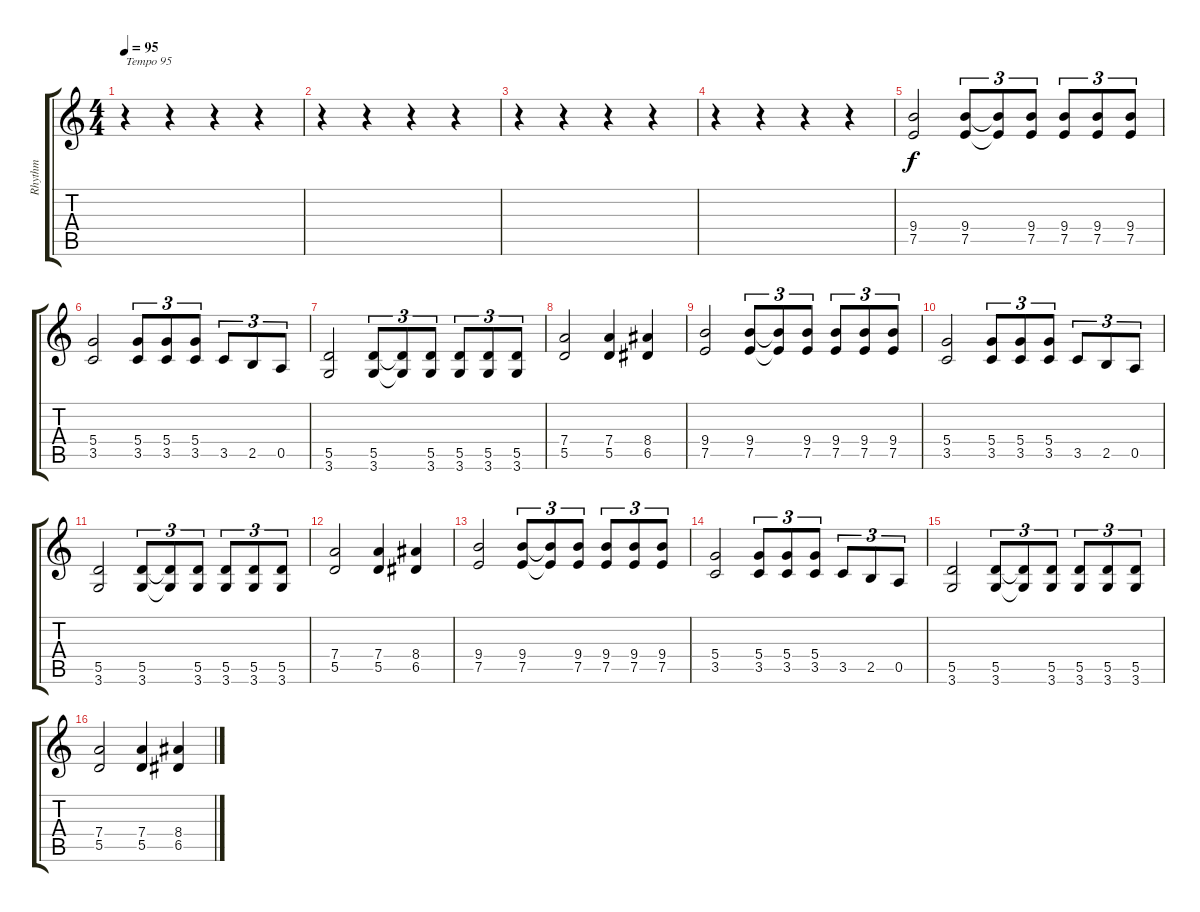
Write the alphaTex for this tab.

\track ("Rhythm" "Rhythm") {instrument overdrivenguitar}
\staff {score tabs}
\tuning (E4 B3 G3 D3 A2 E2) {hide}
\ts (4 4)
\tempo 95
\clef g2
\ks c
r.4{txt "Tempo 95" dy f} r.4 r.4 r.4 |
r.4 r.4 r.4 r.4 |
r.4 r.4 r.4 r.4 |
r.4 r.4 r.4 r.4 |
(9.4 7.5).2 (9.4 7.5).8{tu (3 2)} (9.4{t} 7.5{t}).8{tu (3 2)} (9.4 7.5).8{tu (3 2)} (9.4 7.5).8{tu (3 2)} (9.4 7.5).8{tu (3 2)} (9.4 7.5).8{tu (3 2)} |
(5.4 3.5).2 (5.4 3.5).8{tu (3 2)} (5.4 3.5).8{tu (3 2)} (5.4 3.5).8{tu (3 2)} 3.5.8{tu (3 2)} 2.5.8{tu (3 2)} 0.5.8{tu (3 2)} |
(5.5 3.6).2 (5.5 3.6).8{tu (3 2)} (5.5{t} 3.6{t}).8{tu (3 2)} (5.5 3.6).8{tu (3 2)} (5.5 3.6).8{tu (3 2)} (5.5 3.6).8{tu (3 2)} (5.5 3.6).8{tu (3 2)} |
(7.4 5.5).2 (7.4 5.5).4 (8.4 6.5).4 |
(9.4 7.5).2 (9.4 7.5).8{tu (3 2)} (9.4{t} 7.5{t}).8{tu (3 2)} (9.4 7.5).8{tu (3 2)} (9.4 7.5).8{tu (3 2)} (9.4 7.5).8{tu (3 2)} (9.4 7.5).8{tu (3 2)} |
(5.4 3.5).2 (5.4 3.5).8{tu (3 2)} (5.4 3.5).8{tu (3 2)} (5.4 3.5).8{tu (3 2)} 3.5.8{tu (3 2)} 2.5.8{tu (3 2)} 0.5.8{tu (3 2)} |
(5.5 3.6).2 (5.5 3.6).8{tu (3 2)} (5.5{t} 3.6{t}).8{tu (3 2)} (5.5 3.6).8{tu (3 2)} (5.5 3.6).8{tu (3 2)} (5.5 3.6).8{tu (3 2)} (5.5 3.6).8{tu (3 2)} |
(7.4 5.5).2 (7.4 5.5).4 (8.4 6.5).4 |
(9.4 7.5).2 (9.4 7.5).8{tu (3 2)} (9.4{t} 7.5{t}).8{tu (3 2)} (9.4 7.5).8{tu (3 2)} (9.4 7.5).8{tu (3 2)} (9.4 7.5).8{tu (3 2)} (9.4 7.5).8{tu (3 2)} |
(5.4 3.5).2 (5.4 3.5).8{tu (3 2)} (5.4 3.5).8{tu (3 2)} (5.4 3.5).8{tu (3 2)} 3.5.8{tu (3 2)} 2.5.8{tu (3 2)} 0.5.8{tu (3 2)} |
(5.5 3.6).2 (5.5 3.6).8{tu (3 2)} (5.5{t} 3.6{t}).8{tu (3 2)} (5.5 3.6).8{tu (3 2)} (5.5 3.6).8{tu (3 2)} (5.5 3.6).8{tu (3 2)} (5.5 3.6).8{tu (3 2)} |
(7.4 5.5).2 (7.4 5.5).4 (8.4 6.5).4
